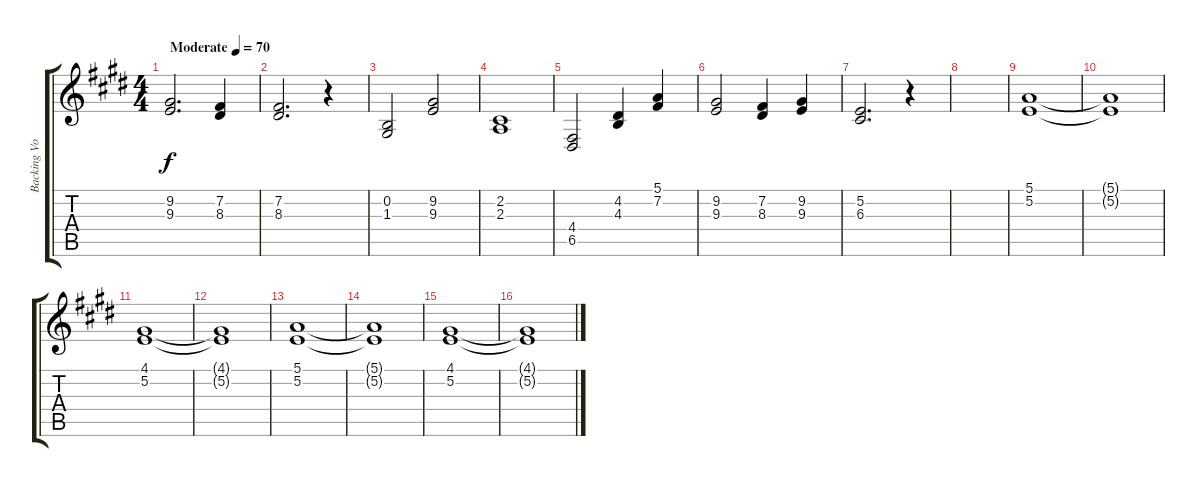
\track ("Backing Vocals" "Backing Vo") {instrument choiraahs}
\staff {score tabs}
\tuning (E4 B3 G3 D3 A2 E2) {hide}
\ts (4 4)
\tempo (70 "Moderate")
\clef g2
\ks e
(9.2 9.3).2{d dy f instrument choiraahs} (7.2 8.3).4 |
(7.2 8.3).2{d} r.4 |
(0.2 1.3).2 (9.2 9.3).2 |
(2.2 2.3).1 |
(4.4 6.5).2 (4.2 4.3).4 (5.1 7.2).4 |
(9.2 9.3).2 (7.2 8.3).4 (9.2 9.3).4 |
(5.2 6.3).2{d} r.4 |
|
(5.1 5.2).1 |
(5.1{t} 5.2{t}).1 |
(4.1 5.2).1 |
(4.1{t} 5.2{t}).1 |
(5.1 5.2).1 |
(5.1{t} 5.2{t}).1 |
(4.1 5.2).1 |
(4.1{t} 5.2{t}).1
